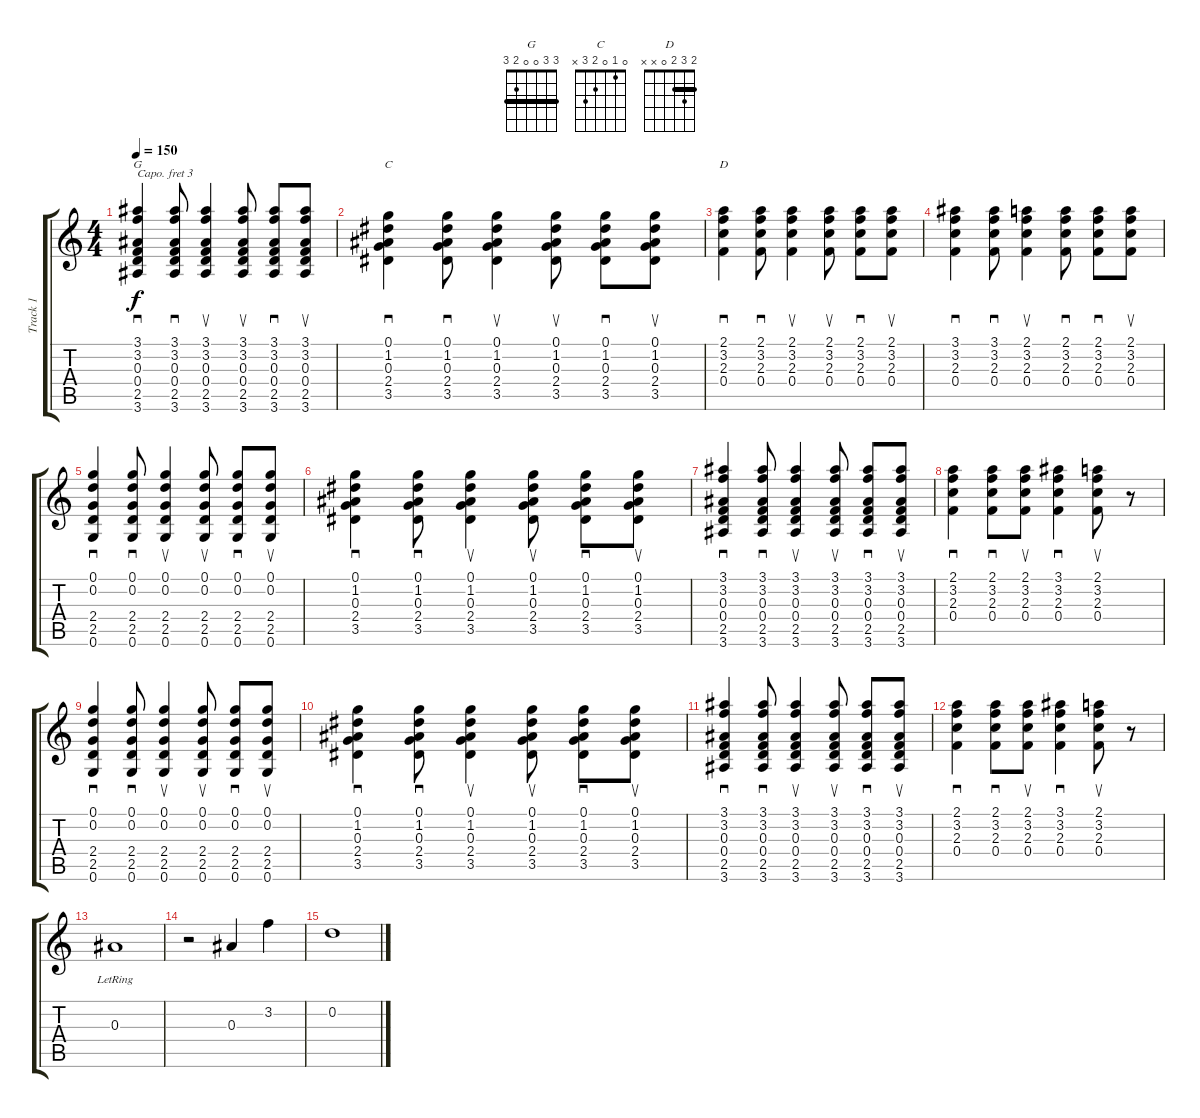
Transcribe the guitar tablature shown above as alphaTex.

\track ("Track 1" "Track 1") {instrument acousticguitarsteel}
\staff {score tabs}
\capo 3
\tuning (E4 B3 G3 D3 A2 E2) {hide}
\chord ("G" 3 3 0 0 2 3) {barre 3}
\chord ("C" 0 1 0 2 3 x)
\chord ("D" 2 3 2 0 x x) {barre 2}
\ts (4 4)
\tempo 150
\clef g2
\ks c
(3.1 3.2 0.3 0.4 2.5 3.6).4{sd ch "G" dy f} (3.1 3.2 0.3 0.4 2.5 3.6).8{sd} (3.1 3.2 0.3 0.4 2.5 3.6).4{su} (3.1 3.2 0.3 0.4 2.5 3.6).8{su} (3.1 3.2 0.3 0.4 2.5 3.6).8{sd} (3.1 3.2 0.3 0.4 2.5 3.6).8{su} |
(0.1 1.2 0.3 2.4 3.5).4{sd ch "C"} (0.1 1.2 0.3 2.4 3.5).8{sd} (0.1 1.2 0.3 2.4 3.5).4{su} (0.1 1.2 0.3 2.4 3.5).8{su} (0.1 1.2 0.3 2.4 3.5).8{sd} (0.1 1.2 0.3 2.4 3.5).8{su} |
(2.1 3.2 2.3 0.4).4{sd ch "D"} (2.1 3.2 2.3 0.4).8{sd} (2.1 3.2 2.3 0.4).4{su} (2.1 3.2 2.3 0.4).8{su} (2.1 3.2 2.3 0.4).8{sd} (2.1 3.2 2.3 0.4).8{su} |
(3.1 3.2 2.3 0.4).4{sd} (3.1 3.2 2.3 0.4).8{sd} (2.1 3.2 2.3 0.4).4{su} (2.1 3.2 2.3 0.4).8{sd} (2.1 3.2 2.3 0.4).8{sd} (2.1 3.2 2.3 0.4).8{su} |
(0.1 0.2 2.4 2.5 0.6).4{sd} (0.1 0.2 2.4 2.5 0.6).8{sd} (0.1 0.2 2.4 2.5 0.6).4{su} (0.1 0.2 2.4 2.5 0.6).8{su} (0.1 0.2 2.4 2.5 0.6).8{sd} (0.1 0.2 2.4 2.5 0.6).8{su} |
(0.1 1.2 0.3 2.4 3.5).4{sd} (0.1 1.2 0.3 2.4 3.5).8{sd} (0.1 1.2 0.3 2.4 3.5).4{su} (0.1 1.2 0.3 2.4 3.5).8{su} (0.1 1.2 0.3 2.4 3.5).8{sd} (0.1 1.2 0.3 2.4 3.5).8{su} |
(3.1 3.2 0.3 0.4 2.5 3.6).4{sd} (3.1 3.2 0.3 0.4 2.5 3.6).8{sd} (3.1 3.2 0.3 0.4 2.5 3.6).4{su} (3.1 3.2 0.3 0.4 2.5 3.6).8{su} (3.1 3.2 0.3 0.4 2.5 3.6).8{sd} (3.1 3.2 0.3 0.4 2.5 3.6).8{su} |
(2.1 3.2 2.3 0.4).4{sd} (2.1 3.2 2.3 0.4).8{sd} (2.1 3.2 2.3 0.4).8{su} (3.1 3.2 2.3 0.4).4{sd} (2.1 3.2 2.3 0.4).8{su} r.8 |
(0.1 0.2 2.4 2.5 0.6).4{sd} (0.1 0.2 2.4 2.5 0.6).8{sd} (0.1 0.2 2.4 2.5 0.6).4{su} (0.1 0.2 2.4 2.5 0.6).8{su} (0.1 0.2 2.4 2.5 0.6).8{sd} (0.1 0.2 2.4 2.5 0.6).8{su} |
(0.1 1.2 0.3 2.4 3.5).4{sd} (0.1 1.2 0.3 2.4 3.5).8{sd} (0.1 1.2 0.3 2.4 3.5).4{su} (0.1 1.2 0.3 2.4 3.5).8{su} (0.1 1.2 0.3 2.4 3.5).8{sd} (0.1 1.2 0.3 2.4 3.5).8{su} |
(3.1 3.2 0.3 0.4 2.5 3.6).4{sd} (3.1 3.2 0.3 0.4 2.5 3.6).8{sd} (3.1 3.2 0.3 0.4 2.5 3.6).4{su} (3.1 3.2 0.3 0.4 2.5 3.6).8{su} (3.1 3.2 0.3 0.4 2.5 3.6).8{sd} (3.1 3.2 0.3 0.4 2.5 3.6).8{su} |
(2.1 3.2 2.3 0.4).4{sd} (2.1 3.2 2.3 0.4).8{sd} (2.1 3.2 2.3 0.4).8{su} (3.1 3.2 2.3 0.4).4{sd} (2.1 3.2 2.3 0.4).8{su} r.8 |
0.3{lr}.1 |
r.2 0.3.4 3.2.4 |
0.2.1
